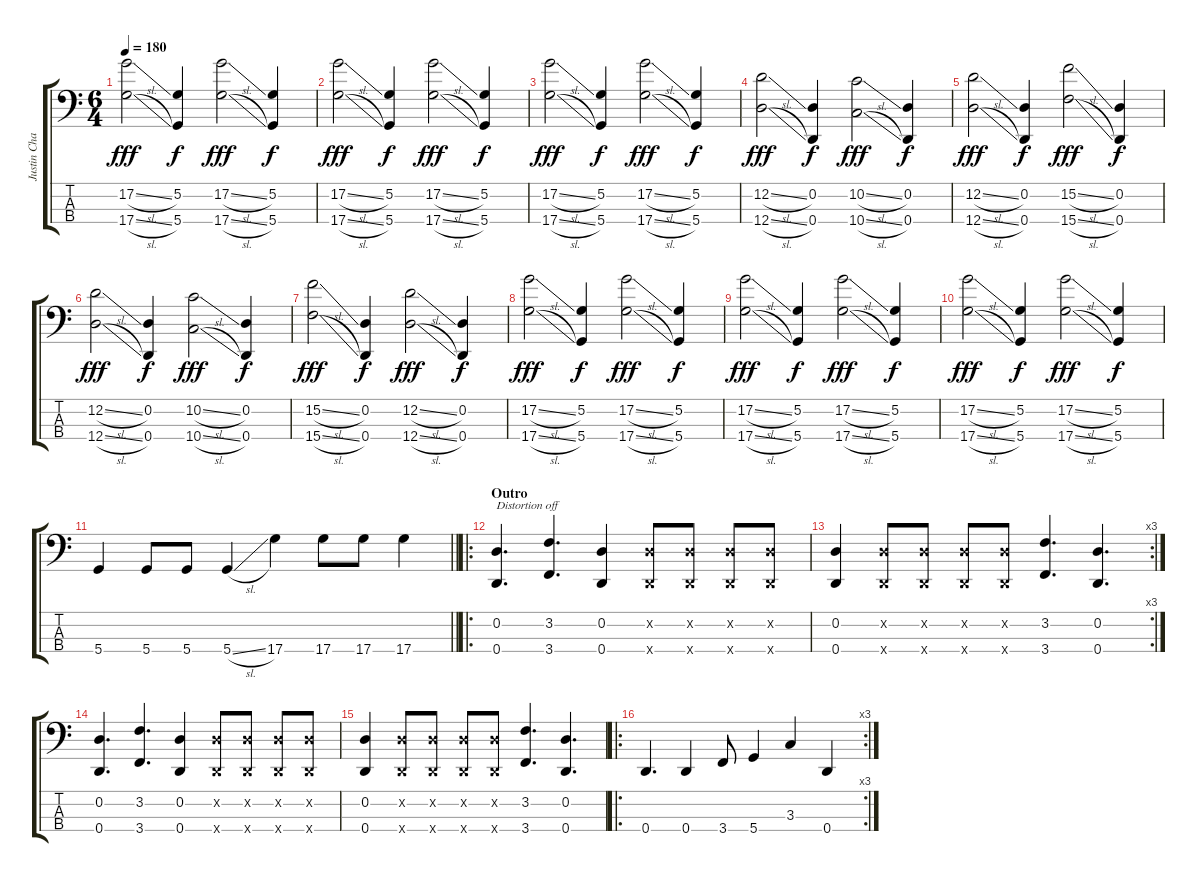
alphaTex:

\track ("Justin Chancellor" "Justin Cha") {instrument electricbasspick}
\staff {score tabs}
\tuning (G2 D2 A1 D1) {hide}
\ts (6 4)
\tempo 180
\clef f4
\ks c
(17.2{sl} 17.4{sl}).2{dy fff} (5.2 5.4).4{dy f} (17.2{sl} 17.4{sl}).2{dy fff} (5.2 5.4).4{dy f} |
(17.2{sl} 17.4{sl}).2{dy fff} (5.2 5.4).4{dy f} (17.2{sl} 17.4{sl}).2{dy fff} (5.2 5.4).4{dy f} |
(17.2{sl} 17.4{sl}).2{dy fff} (5.2 5.4).4{dy f} (17.2{sl} 17.4{sl}).2{dy fff} (5.2 5.4).4{dy f} |
(12.2{sl} 12.4{sl}).2{dy fff} (0.2 0.4).4{dy f} (10.2{sl} 10.4{sl}).2{dy fff} (0.2 0.4).4{dy f} |
(12.2{sl} 12.4{sl}).2{dy fff} (0.2 0.4).4{dy f} (15.2{sl} 15.4{sl}).2{dy fff} (0.2 0.4).4{dy f} |
(12.2{sl} 12.4{sl}).2{dy fff} (0.2 0.4).4{dy f} (10.2{sl} 10.4{sl}).2{dy fff} (0.2 0.4).4{dy f} |
(15.2{sl} 15.4{sl}).2{dy fff} (0.2 0.4).4{dy f} (12.2{sl} 12.4{sl}).2{dy fff} (0.2 0.4).4{dy f} |
(17.2{sl} 17.4{sl}).2{dy fff} (5.2 5.4).4{dy f} (17.2{sl} 17.4{sl}).2{dy fff} (5.2 5.4).4{dy f} |
(17.2{sl} 17.4{sl}).2{dy fff} (5.2 5.4).4{dy f} (17.2{sl} 17.4{sl}).2{dy fff} (5.2 5.4).4{dy f} |
(17.2{sl} 17.4{sl}).2{dy fff} (5.2 5.4).4{dy f} (17.2{sl} 17.4{sl}).2{dy fff} (5.2 5.4).4{dy f} |
\barLineRight lightlight
5.4.4 5.4.8 5.4.8 5.4{sl}.4 17.4.4 17.4.8 17.4.8 17.4.4 |
\ro
\section ("" "Outro")
(0.2 0.4).4{d txt "Distortion off" instrument electricbasspick} (3.2 3.4).4{d} (0.2 0.4).4 (0.2{x} 0.4{x}).8 (0.2{x} 0.4{x}).8 (0.2{x} 0.4{x}).8 (0.2{x} 0.4{x}).8 |
\rc 3
(0.2 0.4).4 (0.2{x} 0.4{x}).8 (0.2{x} 0.4{x}).8 (0.2{x} 0.4{x}).8 (0.2{x} 0.4{x}).8 (3.2 3.4).4{d} (0.2 0.4).4{d} |
(0.2 0.4).4{d} (3.2 3.4).4{d} (0.2 0.4).4 (0.2{x} 0.4{x}).8 (0.2{x} 0.4{x}).8 (0.2{x} 0.4{x}).8 (0.2{x} 0.4{x}).8 |
(0.2 0.4).4 (0.2{x} 0.4{x}).8 (0.2{x} 0.4{x}).8 (0.2{x} 0.4{x}).8 (0.2{x} 0.4{x}).8 (3.2 3.4).4{d} (0.2 0.4).4{d} |
\ro
\rc 3
0.4.4{d} 0.4.4 3.4.8 5.4.4 3.3.4 0.4.4
